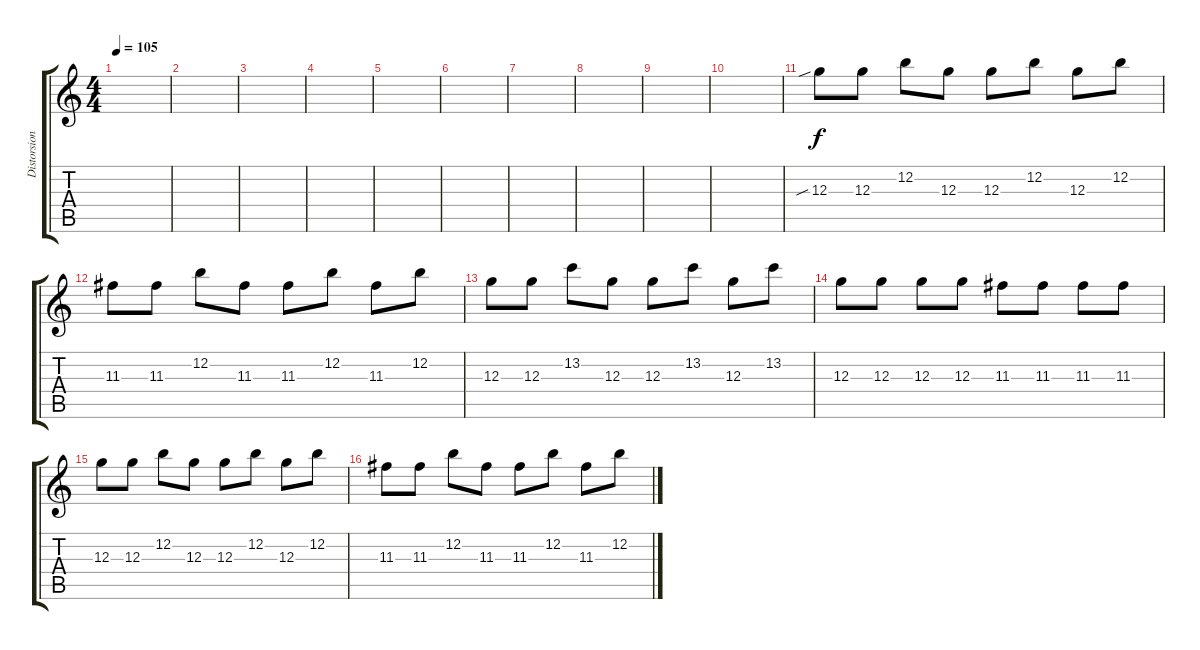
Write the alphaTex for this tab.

\track ("Distorsion Guitar 2" "Distorsion") {instrument distortionguitar}
\staff {score tabs}
\tuning (E4 B3 G3 D3 A2 E2) {hide}
\ts (4 4)
\tempo 105
\clef g2
\ks c
|
|
|
|
|
|
|
|
|
|
12.3{sib}.8 12.3.8 12.2.8 12.3.8 12.3.8 12.2.8 12.3.8 12.2.8 |
11.3.8 11.3.8 12.2.8 11.3.8 11.3.8 12.2.8 11.3.8 12.2.8 |
12.3.8 12.3.8 13.2.8 12.3.8 12.3.8 13.2.8 12.3.8 13.2.8 |
12.3.8 12.3.8 12.3.8 12.3.8 11.3.8 11.3.8 11.3.8 11.3.8 |
12.3.8 12.3.8 12.2.8 12.3.8 12.3.8 12.2.8 12.3.8 12.2.8 |
11.3.8 11.3.8 12.2.8 11.3.8 11.3.8 12.2.8 11.3.8 12.2.8
